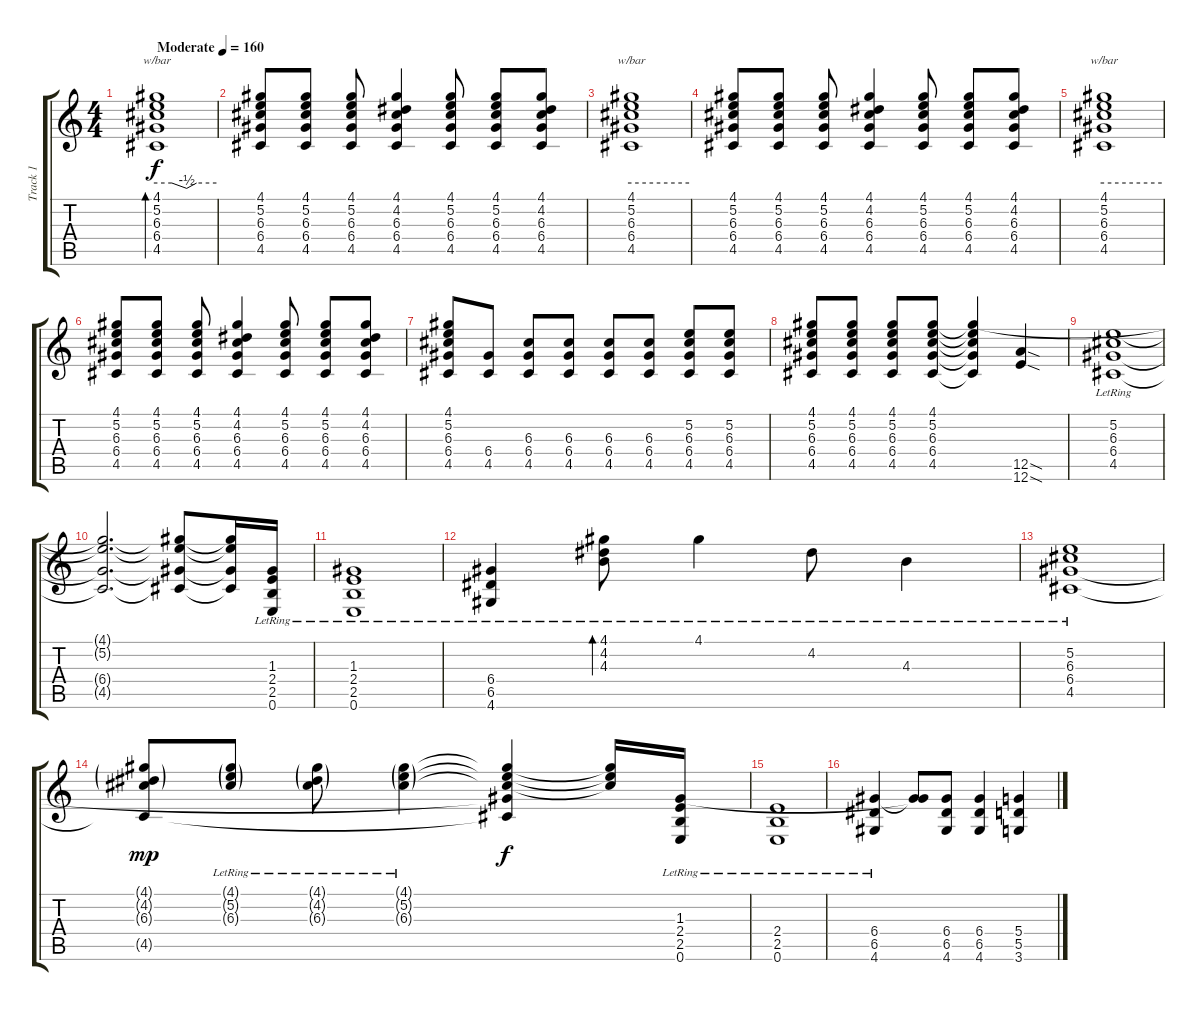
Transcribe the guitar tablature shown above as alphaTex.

\track ("Track 1" "Track 1") {instrument electricguitarjazz}
\staff {score tabs}
\tuning (E4 B3 G3 D3 A2 E2) {hide}
\ts (4 4)
\tempo (160 "Moderate")
\clef g2
\ks c
(4.1 5.2 6.3 6.4 4.5).1{tbe (custom default 0 0 15 0 30 -2 40 0 60 0) bd 240 dy f instrument electricguitarjazz} |
(4.1 5.2 6.3 6.4 4.5).8 (4.1 5.2 6.3 6.4 4.5).8 (4.1 5.2 6.3 6.4 4.5).8 (4.1 4.2 6.3 6.4 4.5).4 (4.1 5.2 6.3 6.4 4.5).8 (4.1 5.2 6.3 6.4 4.5).8 (4.1 4.2 6.3 6.4 4.5).8 |
(4.1 5.2 6.3 6.4 4.5).1{tbe (hold default 0 0 60 0)} |
(4.1 5.2 6.3 6.4 4.5).8 (4.1 5.2 6.3 6.4 4.5).8 (4.1 5.2 6.3 6.4 4.5).8 (4.1 4.2 6.3 6.4 4.5).4 (4.1 5.2 6.3 6.4 4.5).8 (4.1 5.2 6.3 6.4 4.5).8 (4.1 4.2 6.3 6.4 4.5).8 |
(4.1 5.2 6.3 6.4 4.5).1{tbe (hold default 0 0 60 0)} |
(4.1 5.2 6.3 6.4 4.5).8 (4.1 5.2 6.3 6.4 4.5).8 (4.1 5.2 6.3 6.4 4.5).8 (4.1 4.2 6.3 6.4 4.5).4 (4.1 5.2 6.3 6.4 4.5).8 (4.1 5.2 6.3 6.4 4.5).8 (4.1 4.2 6.3 6.4 4.5).8 |
(4.1 5.2 6.3 6.4 4.5).8 (6.4 4.5).8 (6.3 6.4 4.5).8 (6.3 6.4 4.5).8 (6.3 6.4 4.5).8 (6.3 6.4 4.5).8 (5.2 6.3 6.4 4.5).8 (5.2 6.3 6.4 4.5).8 |
(4.1 5.2 6.3 6.4 4.5).8 (4.1 5.2 6.3 6.4 4.5).8 (4.1 5.2 6.3 6.4 4.5).8 (4.1 5.2 6.3 6.4 4.5).8 (4.1{t} 5.2{t} 6.3{t} 6.4{t} 4.5{t}).4 (12.5{sod} 12.6{sod}).4 |
(5.2{lr} 6.3{lr} 6.4{lr} 4.5{lr}).1 |
(4.1{t} 5.2{t} 6.4{t} 4.5{t}).2{d} (4.1{t} 5.2{t} 6.4{t} 4.5{t}).8 (4.1{t} 5.2{t} 6.4{t} 4.5{t}).16 (1.3 2.4{lr} 2.5{lr} 0.6{lr}).16 |
(1.3 2.4{lr} 2.5{lr} 0.6{lr}).1 |
(6.4{lr} 6.5 4.6).4 (4.1{lr} 4.2{lr} 4.3{lr}).8{bd 240} 4.1{lr}.4 4.2{lr}.8 4.3{lr}.4 |
(5.2{lr} 6.3{lr} 6.4{lr} 4.5{lr}).1 |
(4.1{g} 4.2{g} 6.3{g} 4.5{t}).8{dy mp} (4.1{g lr} 5.2{g lr} 6.3{g lr}).8 (4.1{g} 4.2{g lr} 6.3{g}).8 (4.1{g lr} 5.2{g lr} 6.3{g lr}).4 (4.1{t} 5.2{t} 6.3{t} 6.4{t} 4.5{t}).4{dy f} (4.1{t} 5.2{t} 6.3{t}).16 (1.3 2.4{lr} 2.5{lr} 0.6{lr}).16 |
(2.4{lr} 2.5{lr} 0.6{lr}).1 |
(6.4{lr} 6.5 4.6).4 (1.3{t} 6.4{t}).8 (6.4 6.5 4.6).8 (6.4 6.5 4.6).4 (5.4 5.5 3.6).4
